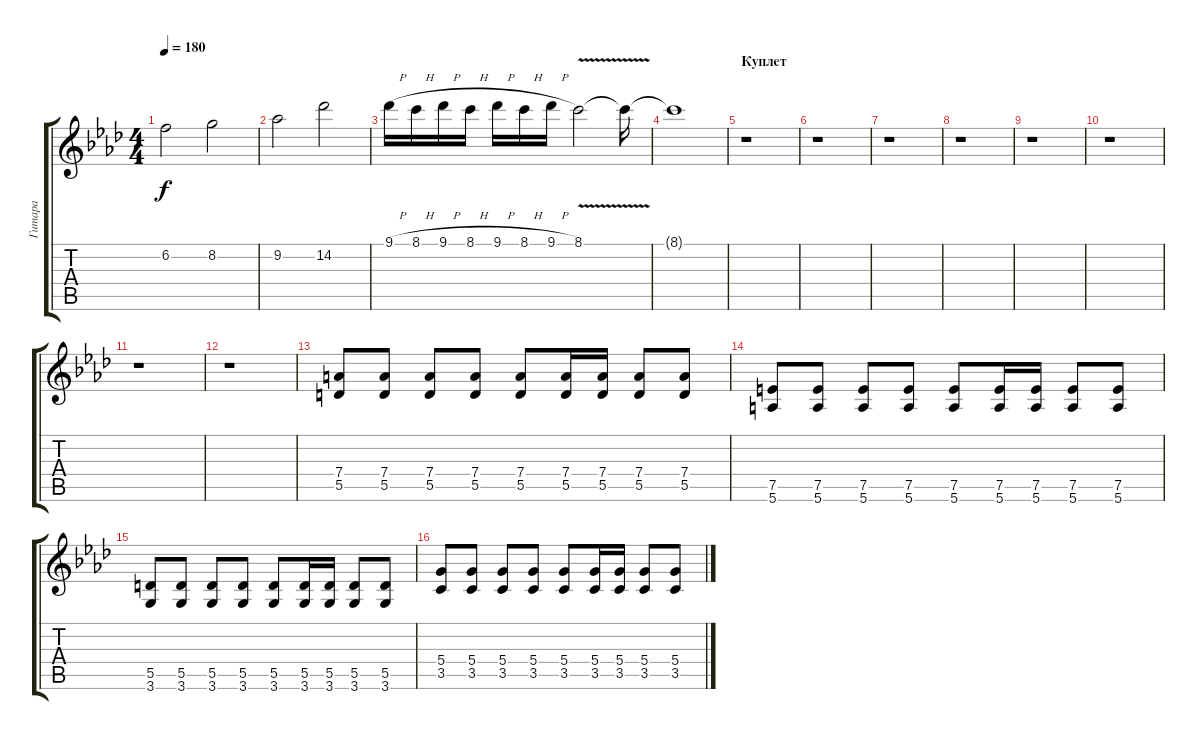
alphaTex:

\track ("Гитара" "Гитара") {instrument distortionguitar}
\staff {score tabs}
\tuning (E4 B3 G3 D3 A2 E2) {hide}
\ts (4 4)
\tempo 180
\clef g2
\ks ab
6.2.2{dy f} 8.2.2 |
9.2.2 14.2.2 |
9.1{h}.16 8.1{h}.16 9.1{h}.16 8.1{h}.16 9.1{h}.16 8.1{h}.16 9.1{h}.16 8.1{v}.2 8.1{t}.16 |
8.1{t}.1 |
\section ("" "Куплет")
r.1 |
r.1 |
r.1 |
r.1 |
r.1 |
r.1 |
r.1 |
r.1 |
(7.4 5.5).8 (7.4 5.5).8 (7.4 5.5).8 (7.4 5.5).8 (7.4 5.5).8 (7.4 5.5).16 (7.4 5.5).16 (7.4 5.5).8 (7.4 5.5).8 |
(7.5 5.6).8 (7.5 5.6).8 (7.5 5.6).8 (7.5 5.6).8 (7.5 5.6).8 (7.5 5.6).16 (7.5 5.6).16 (7.5 5.6).8 (7.5 5.6).8 |
(5.5 3.6).8 (5.5 3.6).8 (5.5 3.6).8 (5.5 3.6).8 (5.5 3.6).8 (5.5 3.6).16 (5.5 3.6).16 (5.5 3.6).8 (5.5 3.6).8 |
(5.4 3.5).8 (5.4 3.5).8 (5.4 3.5).8 (5.4 3.5).8 (5.4 3.5).8 (5.4 3.5).16 (5.4 3.5).16 (5.4 3.5).8 (5.4 3.5).8
